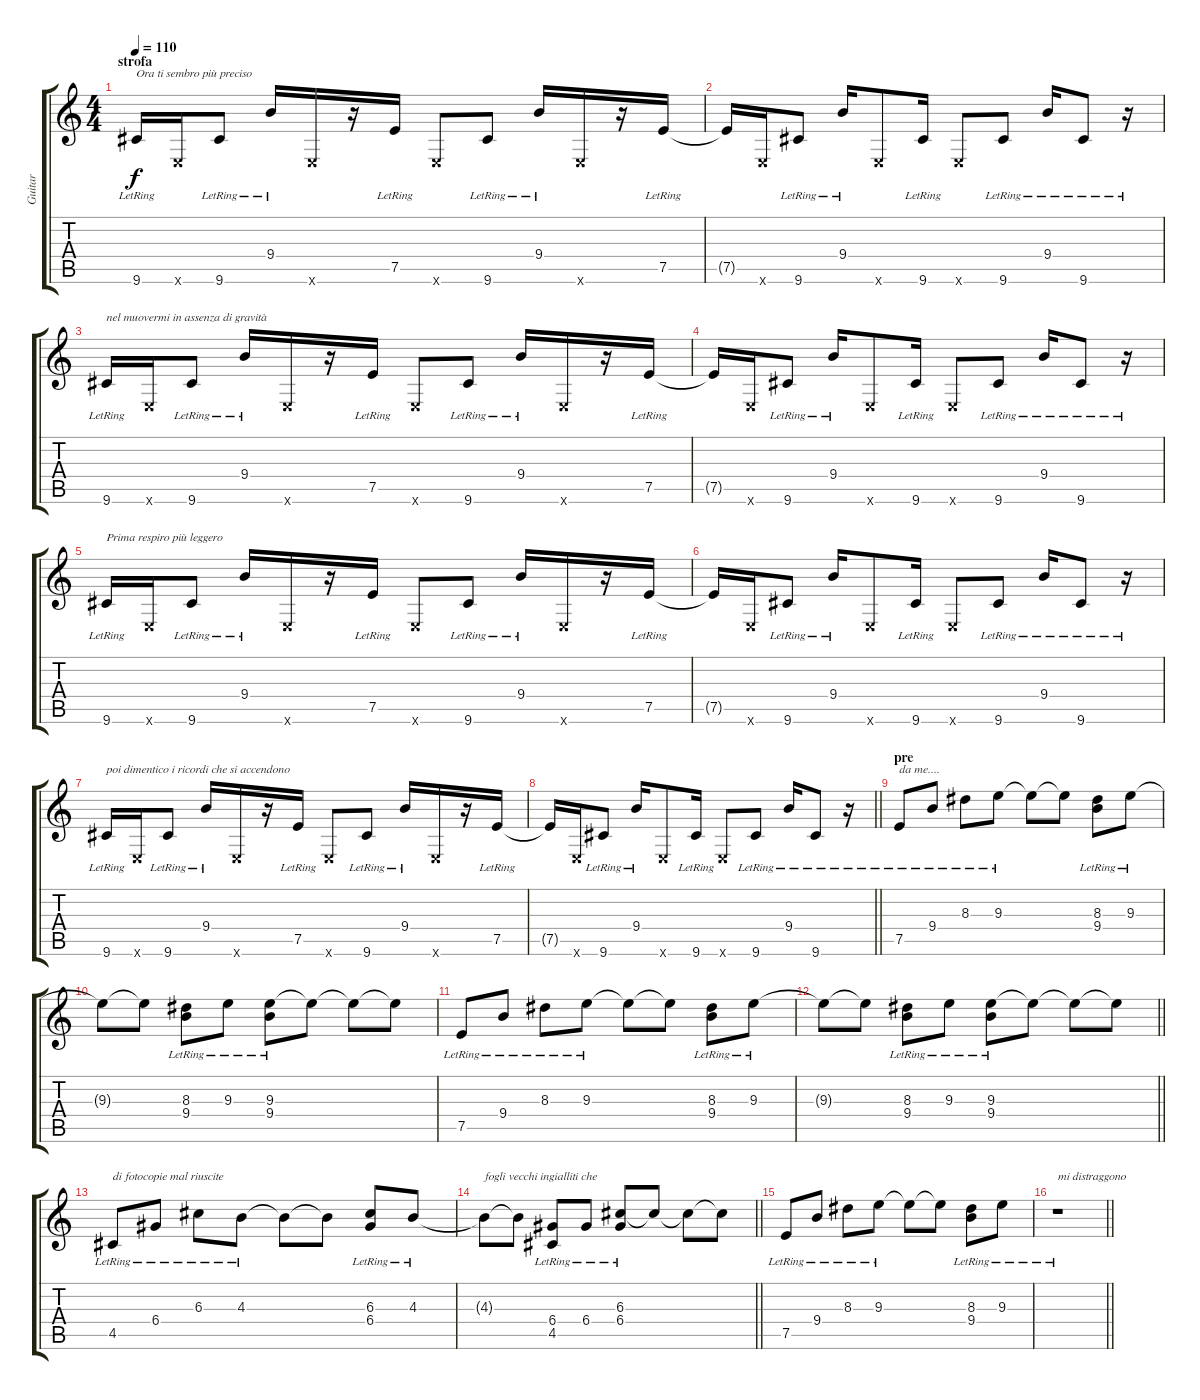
\track ("Guitar" "Guitar") {instrument distortionguitar}
\staff {score tabs}
\tuning (E4 B3 G3 D3 A2 E2) {hide}
\ts (4 4)
\section ("" "strofa")
\tempo 110
\clef g2
\ks c
9.6{lr}.16{txt "Ora ti sembro più preciso" dy f} 0.6{x}.16 9.6{lr}.8 9.4{lr}.16 0.6{x}.16 r.16 7.5{lr}.16 0.6{x}.8 9.6{lr}.8 9.4{lr}.16 0.6{x}.16 r.16 7.5{lr}.16 |
7.5{t}.16 0.6{x}.16 9.6{lr}.8 9.4{lr}.16 0.6{x}.8 9.6{lr}.16 0.6{x}.8 9.6{lr}.8 9.4{lr}.16 9.6{lr}.8 r.16 |
9.6{lr}.16{txt "nel muovermi in assenza di gravità"} 0.6{x}.16 9.6{lr}.8 9.4{lr}.16 0.6{x}.16 r.16 7.5{lr}.16 0.6{x}.8 9.6{lr}.8 9.4{lr}.16 0.6{x}.16 r.16 7.5{lr}.16 |
7.5{t}.16 0.6{x}.16 9.6{lr}.8 9.4{lr}.16 0.6{x}.8 9.6{lr}.16 0.6{x}.8 9.6{lr}.8 9.4{lr}.16 9.6{lr}.8 r.16 |
9.6{lr}.16{txt "Prima respiro più leggero"} 0.6{x}.16 9.6{lr}.8 9.4{lr}.16 0.6{x}.16 r.16 7.5{lr}.16 0.6{x}.8 9.6{lr}.8 9.4{lr}.16 0.6{x}.16 r.16 7.5{lr}.16 |
7.5{t}.16 0.6{x}.16 9.6{lr}.8 9.4{lr}.16 0.6{x}.8 9.6{lr}.16 0.6{x}.8 9.6{lr}.8 9.4{lr}.16 9.6{lr}.8 r.16 |
9.6{lr}.16{txt "poi dimentico i ricordi che si accendono"} 0.6{x}.16 9.6{lr}.8 9.4{lr}.16 0.6{x}.16 r.16 7.5{lr}.16 0.6{x}.8 9.6{lr}.8 9.4{lr}.16 0.6{x}.16 r.16 7.5{lr}.16 |
\barLineRight lightlight
7.5{t}.16 0.6{x}.16 9.6{lr}.8 9.4{lr}.16 0.6{x}.8 9.6{lr}.16 0.6{x}.8 9.6{lr}.8 9.4{lr}.16 9.6{lr}.8 r.16 |
\section ("" "pre")
7.5{lr}.8{txt "da me...."} 9.4{lr}.8 8.3{lr}.8 9.3{lr}.8 9.3{t}.8 9.3{t}.8 (8.3{lr} 9.4{lr}).8 9.3{lr}.8 |
9.3{t}.8 9.3{t}.8 (8.3 9.4{lr}).8 9.3{lr}.8 (9.3{lr} 9.4).8 9.3{t}.8 9.3{t}.8 9.3{t}.8 |
7.5{lr}.8 9.4{lr}.8 8.3{lr}.8 9.3{lr}.8 9.3{t}.8 9.3{t}.8 (8.3{lr} 9.4{lr}).8 9.3{lr}.8 |
\barLineRight lightlight
9.3{t}.8 9.3{t}.8 (8.3 9.4{lr}).8 9.3{lr}.8 (9.3{lr} 9.4).8 9.3{t}.8 9.3{t}.8 9.3{t}.8 |
4.5{lr}.8{txt "di fotocopie mal riuscite"} 6.4{lr}.8 6.3{lr}.8 4.3{lr}.8 4.3{t}.8 4.3{t}.8 (6.3{lr} 6.4{lr}).8 4.3{lr}.8 |
\barLineRight lightlight
4.3{t}.8{txt "fogli vecchi ingialliti che"} 4.3{t}.8 (6.4{lr} 4.5).8 6.4{lr}.8 (6.3{lr} 6.4).8 6.3{t}.8 6.3{t}.8 6.3{t}.8 |
7.5{lr}.8 9.4{lr}.8 8.3{lr}.8 9.3{lr}.8 9.3{t}.8 9.3{t}.8 (8.3{lr} 9.4{lr}).8 9.3{lr}.8 |
\barLineRight lightlight
r.1{txt "mi distraggono"}
